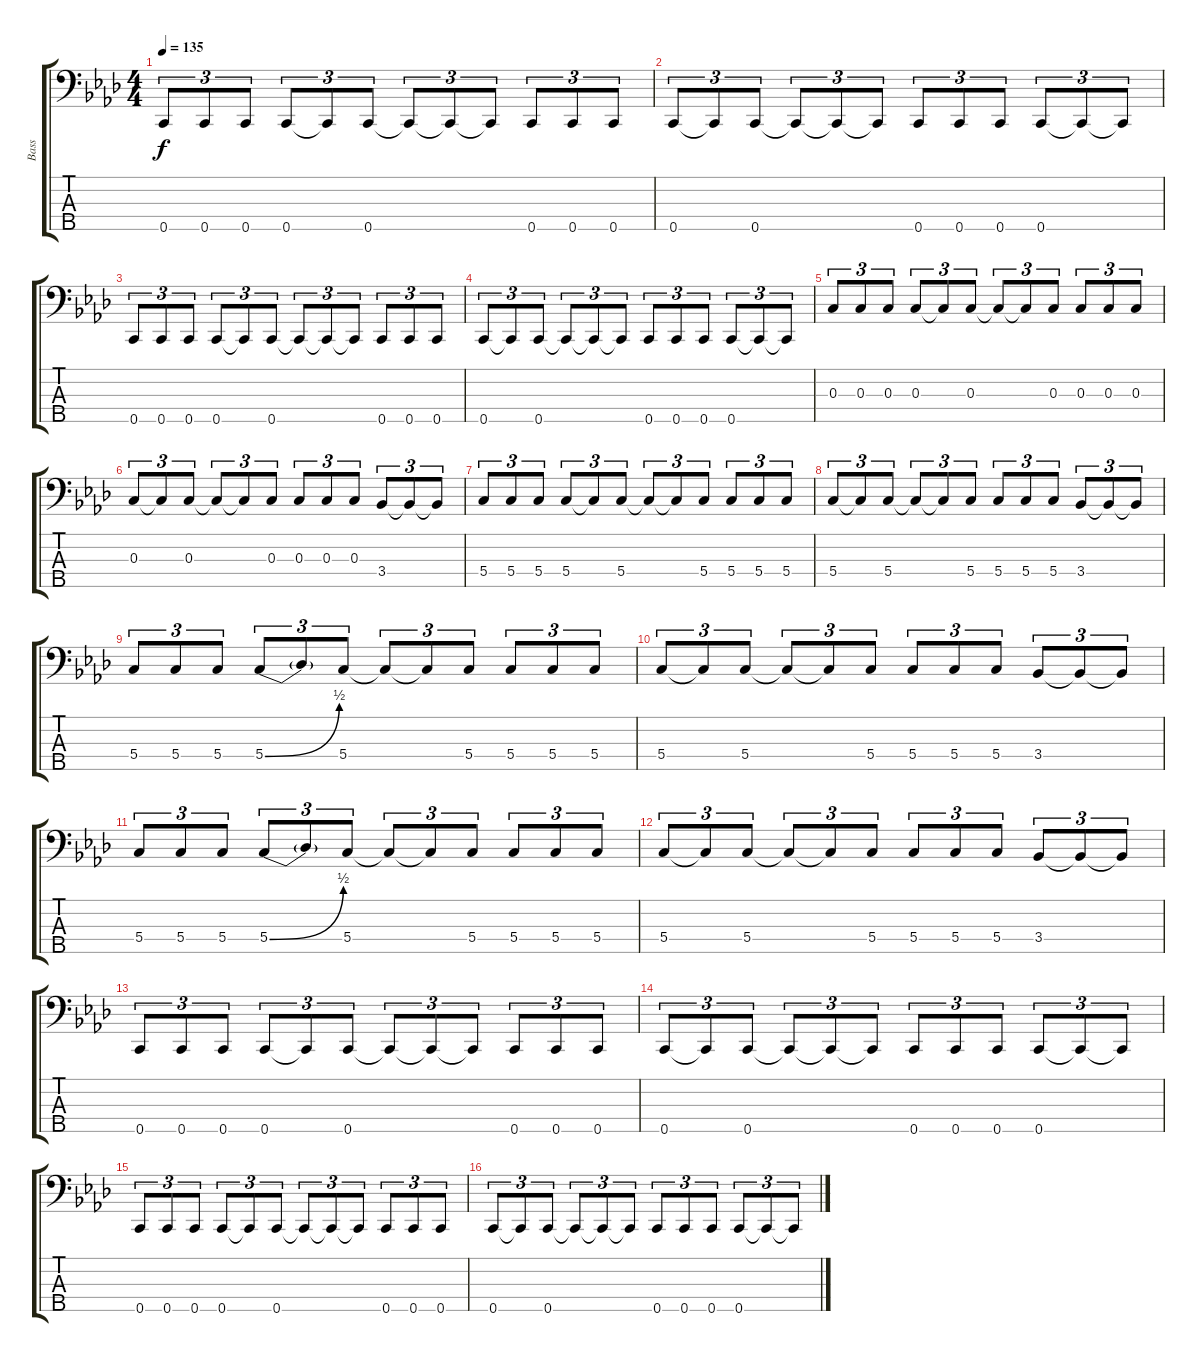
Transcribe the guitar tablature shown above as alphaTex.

\track ("Bass" "Bass") {instrument fretlessbass}
\staff {score tabs}
\tuning (C3 G2 C2 G1 C1) {hide}
\ts (4 4)
\tempo 135
\clef f4
\ks ab
0.5.8{tu (3 2) dy f} 0.5.8{tu (3 2)} 0.5.8{tu (3 2)} 0.5.8{tu (3 2)} 0.5{t}.8{tu (3 2)} 0.5.8{tu (3 2)} 0.5{t}.8{tu (3 2)} 0.5{t}.8{tu (3 2)} 0.5{t}.8{tu (3 2)} 0.5.8{tu (3 2)} 0.5.8{tu (3 2)} 0.5.8{tu (3 2)} |
0.5.8{tu (3 2)} 0.5{t}.8{tu (3 2)} 0.5.8{tu (3 2)} 0.5{t}.8{tu (3 2)} 0.5{t}.8{tu (3 2)} 0.5{t}.8{tu (3 2)} 0.5.8{tu (3 2)} 0.5.8{tu (3 2)} 0.5.8{tu (3 2)} 0.5.8{tu (3 2)} 0.5{t}.8{tu (3 2)} 0.5{t}.8{tu (3 2)} |
0.5.8{tu (3 2)} 0.5.8{tu (3 2)} 0.5.8{tu (3 2)} 0.5.8{tu (3 2)} 0.5{t}.8{tu (3 2)} 0.5.8{tu (3 2)} 0.5{t}.8{tu (3 2)} 0.5{t}.8{tu (3 2)} 0.5{t}.8{tu (3 2)} 0.5.8{tu (3 2)} 0.5.8{tu (3 2)} 0.5.8{tu (3 2)} |
0.5.8{tu (3 2)} 0.5{t}.8{tu (3 2)} 0.5.8{tu (3 2)} 0.5{t}.8{tu (3 2)} 0.5{t}.8{tu (3 2)} 0.5{t}.8{tu (3 2)} 0.5.8{tu (3 2)} 0.5.8{tu (3 2)} 0.5.8{tu (3 2)} 0.5.8{tu (3 2)} 0.5{t}.8{tu (3 2)} 0.5{t}.8{tu (3 2)} |
0.3.8{tu (3 2)} 0.3.8{tu (3 2)} 0.3.8{tu (3 2)} 0.3.8{tu (3 2)} 0.3{t}.8{tu (3 2)} 0.3.8{tu (3 2)} 0.3{t}.8{tu (3 2)} 0.3{t}.8{tu (3 2)} 0.3.8{tu (3 2)} 0.3.8{tu (3 2)} 0.3.8{tu (3 2)} 0.3.8{tu (3 2)} |
0.3.8{tu (3 2)} 0.3{t}.8{tu (3 2)} 0.3.8{tu (3 2)} 0.3{t}.8{tu (3 2)} 0.3{t}.8{tu (3 2)} 0.3.8{tu (3 2)} 0.3.8{tu (3 2)} 0.3.8{tu (3 2)} 0.3.8{tu (3 2)} 3.4.8{tu (3 2)} 3.4{t}.8{tu (3 2)} 3.4{t}.8{tu (3 2)} |
5.4.8{tu (3 2)} 5.4.8{tu (3 2)} 5.4.8{tu (3 2)} 5.4.8{tu (3 2)} 5.4{t}.8{tu (3 2)} 5.4.8{tu (3 2)} 5.4{t}.8{tu (3 2)} 5.4{t}.8{tu (3 2)} 5.4.8{tu (3 2)} 5.4.8{tu (3 2)} 5.4.8{tu (3 2)} 5.4.8{tu (3 2)} |
5.4.8{tu (3 2)} 5.4{t}.8{tu (3 2)} 5.4.8{tu (3 2)} 5.4{t}.8{tu (3 2)} 5.4{t}.8{tu (3 2)} 5.4.8{tu (3 2)} 5.4.8{tu (3 2)} 5.4.8{tu (3 2)} 5.4.8{tu (3 2)} 3.4.8{tu (3 2)} 3.4{t}.8{tu (3 2)} 3.4{t}.8{tu (3 2)} |
5.4.8{tu (3 2)} 5.4.8{tu (3 2)} 5.4.8{tu (3 2)} 5.4{be (bend 0 0 60 2)}.8{tu (3 2)} 5.4{t}.8{tu (3 2)} 5.4.8{tu (3 2)} 5.4{t}.8{tu (3 2)} 5.4{t}.8{tu (3 2)} 5.4.8{tu (3 2)} 5.4.8{tu (3 2)} 5.4.8{tu (3 2)} 5.4.8{tu (3 2)} |
5.4.8{tu (3 2)} 5.4{t}.8{tu (3 2)} 5.4.8{tu (3 2)} 5.4{t}.8{tu (3 2)} 5.4{t}.8{tu (3 2)} 5.4.8{tu (3 2)} 5.4.8{tu (3 2)} 5.4.8{tu (3 2)} 5.4.8{tu (3 2)} 3.4.8{tu (3 2)} 3.4{t}.8{tu (3 2)} 3.4{t}.8{tu (3 2)} |
5.4.8{tu (3 2)} 5.4.8{tu (3 2)} 5.4.8{tu (3 2)} 5.4{be (bend 0 0 60 2)}.8{tu (3 2)} 5.4{t}.8{tu (3 2)} 5.4.8{tu (3 2)} 5.4{t}.8{tu (3 2)} 5.4{t}.8{tu (3 2)} 5.4.8{tu (3 2)} 5.4.8{tu (3 2)} 5.4.8{tu (3 2)} 5.4.8{tu (3 2)} |
5.4.8{tu (3 2)} 5.4{t}.8{tu (3 2)} 5.4.8{tu (3 2)} 5.4{t}.8{tu (3 2)} 5.4{t}.8{tu (3 2)} 5.4.8{tu (3 2)} 5.4.8{tu (3 2)} 5.4.8{tu (3 2)} 5.4.8{tu (3 2)} 3.4.8{tu (3 2)} 3.4{t}.8{tu (3 2)} 3.4{t}.8{tu (3 2)} |
0.5.8{tu (3 2)} 0.5.8{tu (3 2)} 0.5.8{tu (3 2)} 0.5.8{tu (3 2)} 0.5{t}.8{tu (3 2)} 0.5.8{tu (3 2)} 0.5{t}.8{tu (3 2)} 0.5{t}.8{tu (3 2)} 0.5{t}.8{tu (3 2)} 0.5.8{tu (3 2)} 0.5.8{tu (3 2)} 0.5.8{tu (3 2)} |
0.5.8{tu (3 2)} 0.5{t}.8{tu (3 2)} 0.5.8{tu (3 2)} 0.5{t}.8{tu (3 2)} 0.5{t}.8{tu (3 2)} 0.5{t}.8{tu (3 2)} 0.5.8{tu (3 2)} 0.5.8{tu (3 2)} 0.5.8{tu (3 2)} 0.5.8{tu (3 2)} 0.5{t}.8{tu (3 2)} 0.5{t}.8{tu (3 2)} |
0.5.8{tu (3 2)} 0.5.8{tu (3 2)} 0.5.8{tu (3 2)} 0.5.8{tu (3 2)} 0.5{t}.8{tu (3 2)} 0.5.8{tu (3 2)} 0.5{t}.8{tu (3 2)} 0.5{t}.8{tu (3 2)} 0.5{t}.8{tu (3 2)} 0.5.8{tu (3 2)} 0.5.8{tu (3 2)} 0.5.8{tu (3 2)} |
0.5.8{tu (3 2)} 0.5{t}.8{tu (3 2)} 0.5.8{tu (3 2)} 0.5{t}.8{tu (3 2)} 0.5{t}.8{tu (3 2)} 0.5{t}.8{tu (3 2)} 0.5.8{tu (3 2)} 0.5.8{tu (3 2)} 0.5.8{tu (3 2)} 0.5.8{tu (3 2)} 0.5{t}.8{tu (3 2)} 0.5{t}.8{tu (3 2)}
